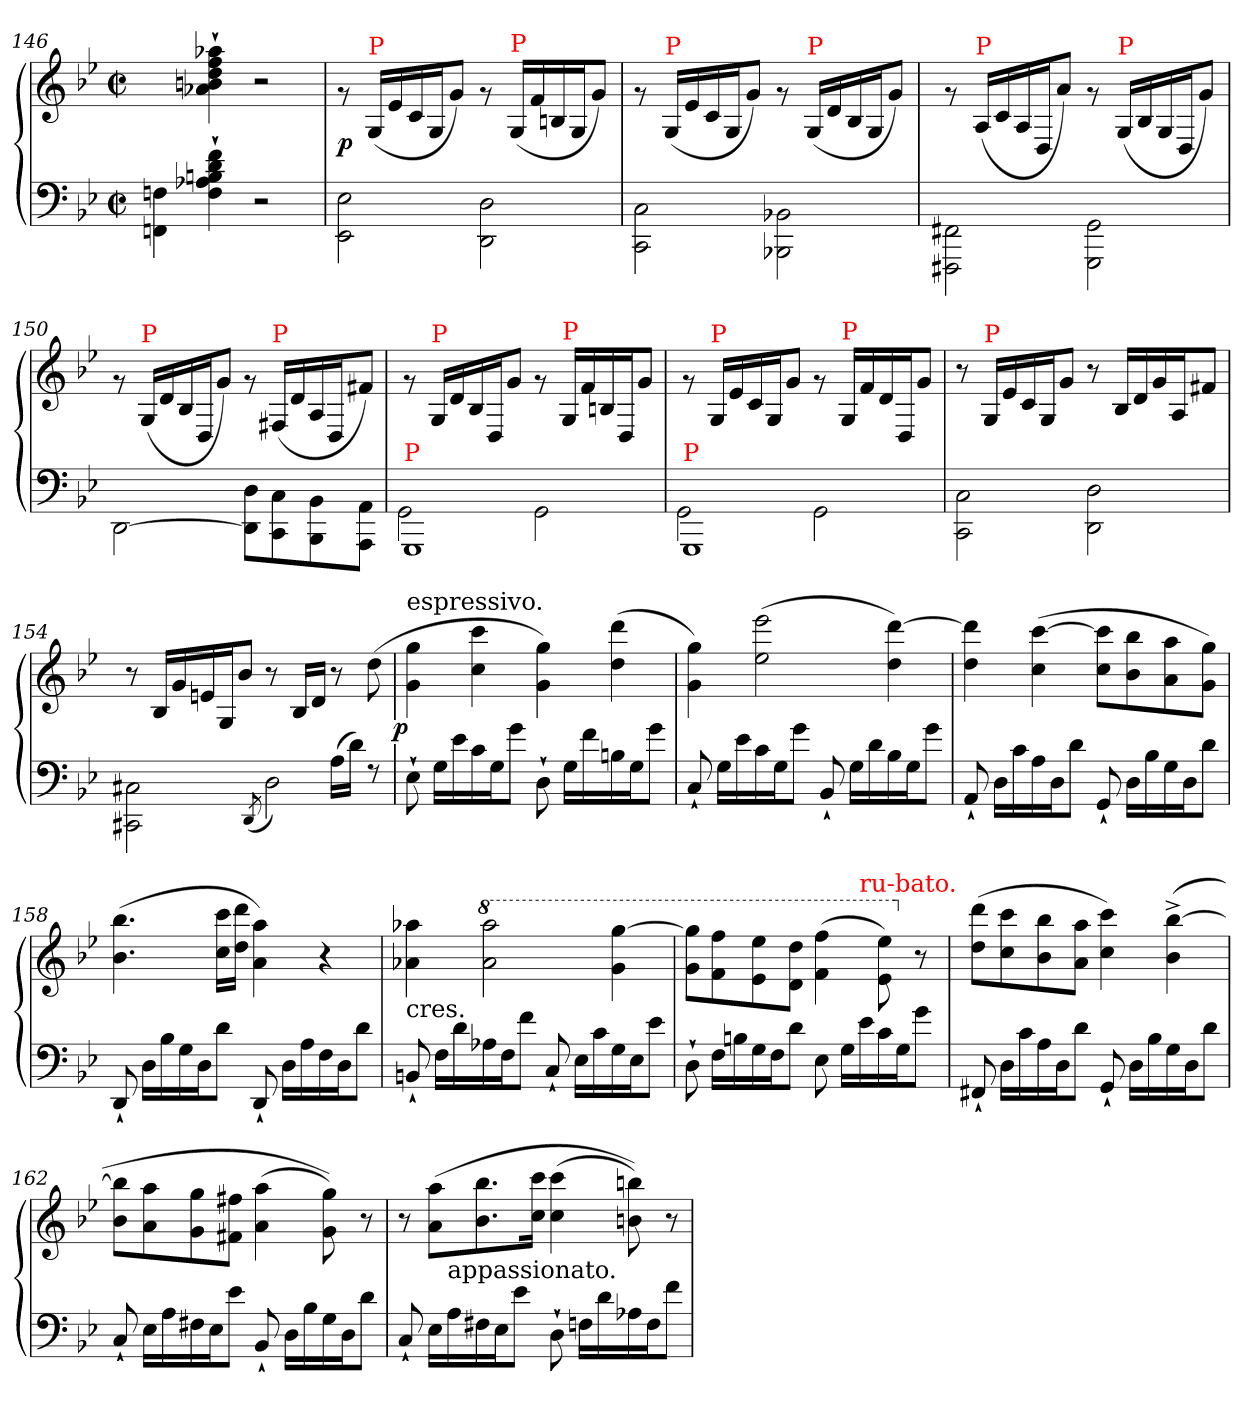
**kern	**kern	**dynam
*part1	*part1	*part1
*staff2	*staff1	*staff1/2
*clefF4	*clefG2	*
*k[b-e-]	*k[b-e-]	*
*g:	*g:	*
*M2/2	*M2/2	*
*met(c|)	*met(c|)	*
=146	=146	=146
4Fn\ 4FFn\	4ryy	.
4f`< 4d`< 4Bn`< 4A-X`< 4F`<	4aa-X`> 4ff`> 4dd`> 4bn`> 4a-X`>	.
2r	2r	.
=147	=147	=147
2E-\ 2EE-\	8rg	p
!	!LO:TX:a:color=red:t=P	!
.	(>16G/LL	.
.	16e-/	.
.	16c/	.
.	16G/J	.
.	8g\J)	.
2D\ 2DD\	8rg	.
!	!LO:TX:a:color=red:t=P	!
.	(>16G/LL	.
.	16f/	.
.	16Bn/	.
.	16G/J	.
.	8g\J)	.
=148	=148	=148
2C\ 2CC\	8rg	.
!	!LO:TX:a:color=red:t=P	!
.	(>16G/LL	.
.	16e-/	.
.	16c/	.
.	16G/J	.
.	8g\J)	.
2BB-X\ 2BBB-X\	8rg	.
!	!LO:TX:a:color=red:t=P	!
.	(>16G/LL	.
.	16d/	.
.	16B-/	.
.	16G/J	.
.	8g\J)	.
=149	=149	=149
2FF#X\ 2FFF#\	8rg	.
!	!LO:TX:a:color=red:t=P	!
.	(>16A/LL	.
.	16c/	.
.	16A/	.
.	16D/J	.
.	8a\J)	.
2GG\ 2GGG\	8rg	.
!	!LO:TX:a:color=red:t=P	!
.	(>16G/LL	.
.	16B-/	.
.	16G/	.
.	16D/J	.
.	8g\J)	.
=150	=150	=150
[2DD\	8rg	.
!	!LO:TX:a:color=red:t=P	!
.	(>16G/LL	.
.	16d/	.
.	16B-/	.
.	16D/J	.
.	8g\J)	.
8D\ 8DD]\L	8rg	.
!	!LO:TX:a:color=red:t=P	!
8C 8CC	(>16F#X/LL	.
.	16d/	.
8BB- 8BBB-	16A/	.
.	16D/J	.
8AA 8AAAJ	8f#X\J)	.
=151	=151	=151
*^	*	*
!LO:TX:a:color=red:t=P	!	!	!
1GGG	2GG\	8rg	.
!	!	!LO:TX:a:color=red:t=P	!
.	.	16G/LL	.
.	.	16d/	.
.	.	16B-/	.
.	.	16D/J	.
.	.	8g\J	.
.	2GG\	8rg	.
!	!	!LO:TX:a:color=red:t=P	!
.	.	16G/LL	.
.	.	16f/	.
.	.	16Bn/	.
.	.	16D/J	.
.	.	8g\J	.
=152	=152	=152	=152
!LO:TX:a:color=red:t=P	!	!	!
1GGG	2GG	8rg	.
!	!	!LO:TX:a:color=red:t=P	!
.	.	16G/LL	.
.	.	16e-/	.
.	.	16c/	.
.	.	16G/J	.
.	.	8g\J	.
.	2GG	8rg	.
!	!	!LO:TX:a:color=red:t=P	!
.	.	16G/LL	.
.	.	16f/	.
.	.	16d/	.
.	.	16D/J	.
.	.	8g\J	.
*v	*v	*	*
=153	=153	=153
2C\ 2CC\	8r	.
!	!LO:TX:a:color=red:t=P	!
.	16G/LL	.
.	16e-/	.
.	16c/	.
.	16G/J	.
.	8g\J	.
2D\ 2DD\	8r	.
.	16B-LL	.
.	16d	.
.	16g	.
.	16AJ	.
.	8f#XJ	.
=154	=154	=154
*^	*	*
2ryy	2C#X\ 2CC#X\	8r	.
.	.	16B-LL	.
.	.	16g	.
.	.	16en	.
.	.	16GJ	.
.	.	8b-J	.
.	(<8qDD/	.	.
4ryy	2D)	8r	.
.	.	16B-LL	.
.	.	16dJJ	.
(>16A\LL	.	8r	.
16dJJ)	.	.	.
8rF	.	(>8dd	.
*v	*v	*	*
=155	=155	=155
!	!LO:TX:a:t=espressivo.	!
!	!	!LO:DY:rj
8E-`	4gg 4g	p
16GLL	.	.
16e-	.	.
16c	4ccc 4cc	.
16GJ	.	.
8gJ	.	.
8D`	4gg 4g)	.
16GLL	.	.
16f	.	.
16Bn	(>4ddd 4dd	.
16GJ	.	.
8gJ	.	.
=156	=156	=156
8C`<	4gg 4g)	.
16GLL	.	.
16e-	.	.
16c	(>2eee- 2ee-	.
16GJ	.	.
8gJ	.	.
8BB-`<	.	.
16GLL	.	.
16d	.	.
16B-	[4ddd 4dd)	.
16GJ	.	.
8gJ	.	.
=157	=157	=157
8AA`<	4ddd] 4dd	.
16DLL	.	.
16c	.	.
16A	(>[4ccc 4cc	.
16DJ	.	.
8dJ	.	.
8GG`<	8ccc] 8ccL	.
16DLL	8bb- 8b-	.
16B-	.	.
16G	8aa 8a	.
16DJ	.	.
8dJ	8gg 8gJ)	.
=158	=158	=158
8DD`	(>4.bb- 4.b-	.
16DLL	.	.
16B-	.	.
16G	.	.
16DJ	.	.
8dJ	16ccc 16ccLL	.
.	16ddd 16ddJJ	.
8DD`	4aa 4a)	.
16DLL	.	.
16A	.	.
16F	4r	.
16DJ	.	.
8dJ	.	.
=159	=159	=159
!	!LO:TX:c:t=cres.	!
8BBn`	4aa-X 4a-X	.
16FLL	.	.
16d	.	.
*	*8va	*
16A-X	2aaa- 2aa-	.
16FJ	.	.
8fJ	.	.
8C`	.	.
16E-LL	.	.
16c	.	.
16G	[4ggg 4gg	.
16E-J	.	.
8e-J	.	.
=160	=160	=160
*	*^	*
8D`	8ggg] 8ggL	2ryy	.
16FLL	8fff 8ff	.	.
16Bn	.	.	.
16G	8eee- 8ee-	.	.
16FJ	.	.	.
8dJ	8ddd 8ddJ	.	.
8E-	(>4fff 4ff	8.ryy	.
16GLL	.	.	.
!	!	!LO:TX:a:color=red:t=ru-bato.	!
16e-	.	4ryy	.
16c	8eee-\ 8ee-\)	.	.
16GJ	.	.	.
*	*X8va	*	*
8gJ	8r	.	.
.	.	16ryy	.
=161	=161	=161	=161
!	!LO:TX:a:t=loco.	!	!
*	*v	*v	*
8FF#X`	(>8ddd 8ddL	.
16DLL	8ccc 8cc	.
16c	.	.
16A	8bb- 8b-	.
16DJ	.	.
8dJ	8aa 8aJ	.
8GG`	4ccc 4cc)	.
16DLL	.	.
16B-	.	.
16G	(>[4bb-^< 4b-^<	.
16DJ	.	.
8dJ	.	.
=162	=162	=162
8C`	8bb-] 8b-L	.
16E-LL	8aa 8a	.
16A	.	.
16F#X	8gg 8g	.
16E-J	.	.
8e-J	8ff#X 8f#XJ	.
8BB-`	(>4aa 4a	.
16DLL	.	.
16B-	.	.
16G	8gg 8g))	.
16DJ	.	.
8dJ	8r	.
=163	=163	=163
8C`	8r	.
16E-LL	(>8aa 8aL	.
!LO:TX:a:t=appassionato.	!	!
16A	.	.
16F#X	8.bb- 8.b-	.
16E-J	.	.
8e-J	.	.
.	16ccc 16ccJk	.
8D`	(>4ccc 4cc	.
16FnLL	.	.
16d	.	.
16A-X	8bbn 8bn))	.
16FJ	.	.
8fJ	8r	.
=	=	=
*-	*-	*-
